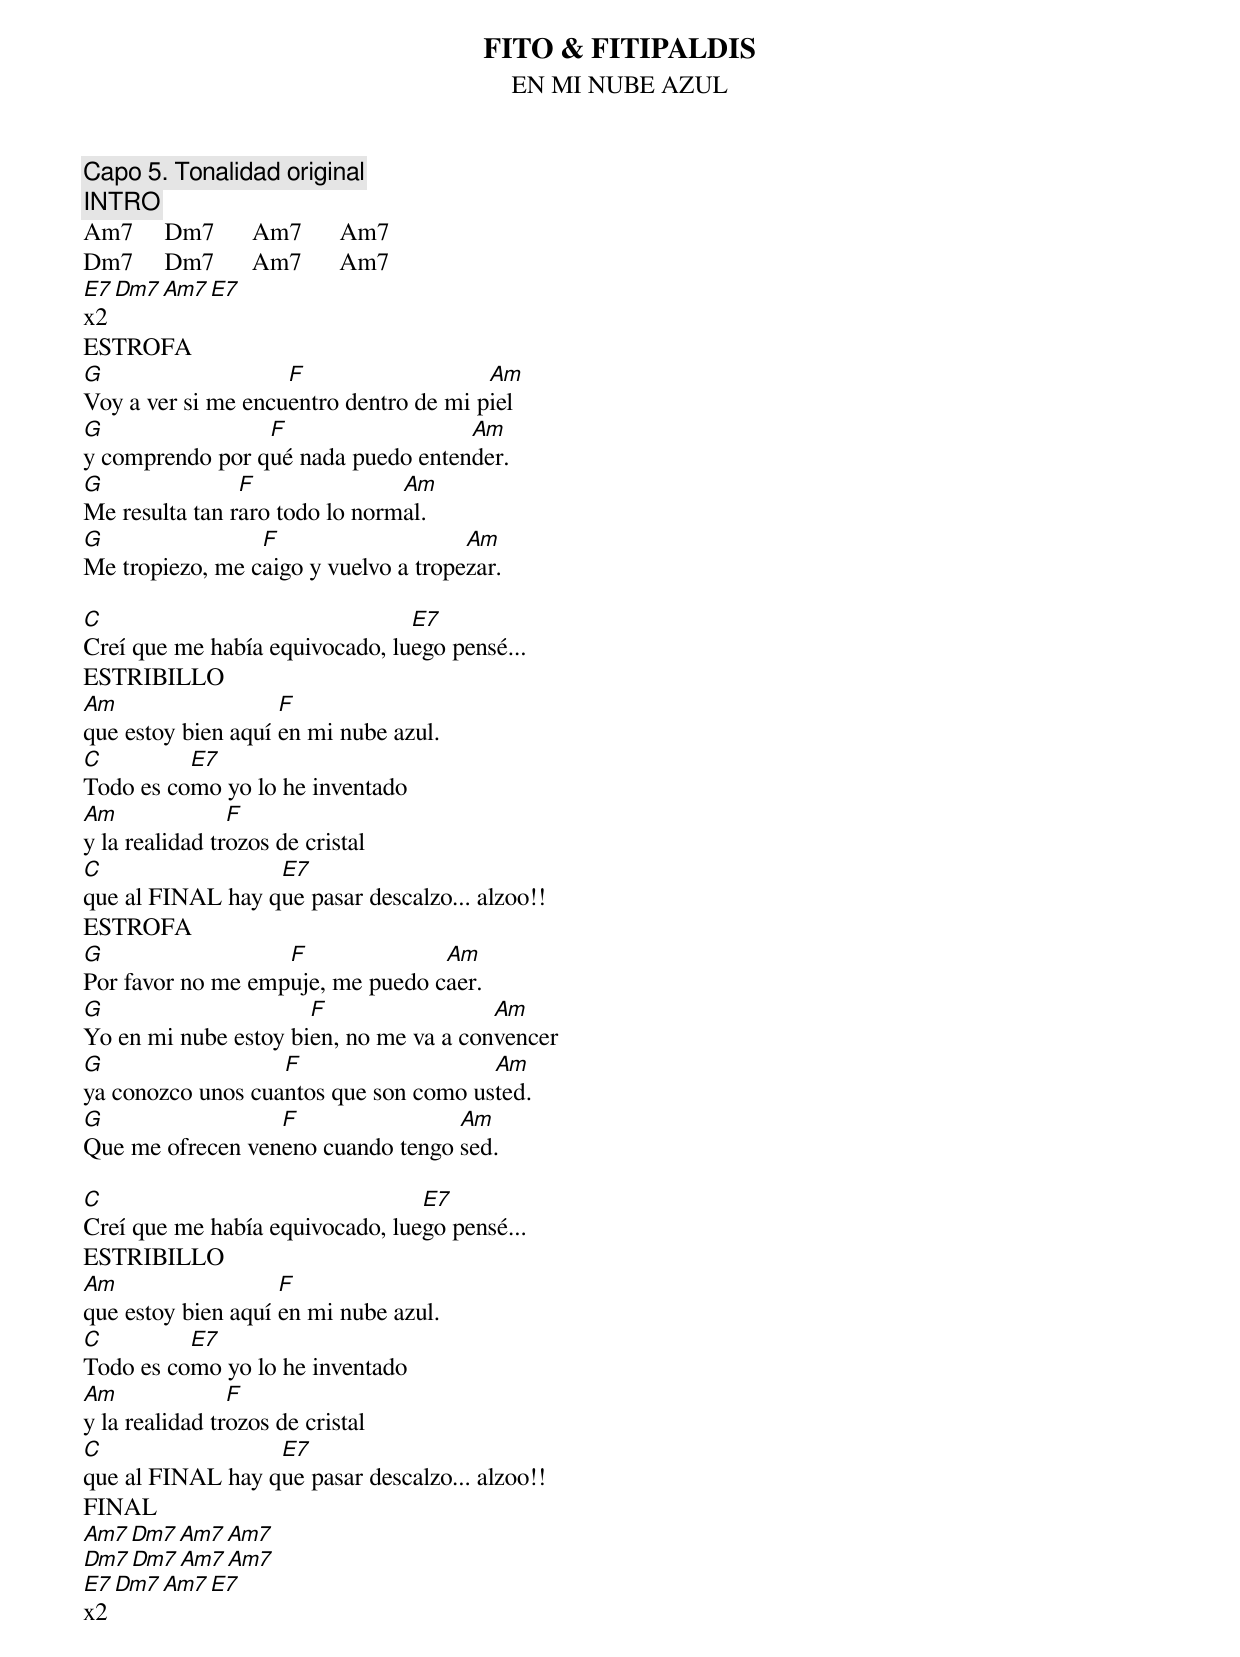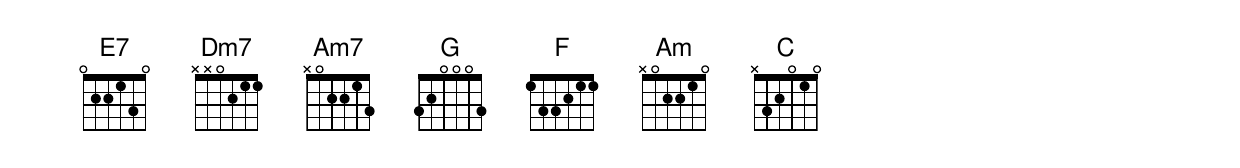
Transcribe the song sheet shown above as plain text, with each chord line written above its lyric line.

FITO & FITIPALDIS
EN MI NUBE AZUL
Capo 5. Tonalidad original
INTRO
Am7     Dm7      Am7      Am7
Dm7     Dm7      Am7      Am7
E7      Dm7      Am7      E7
x2
ESTROFA
G                   F                   Am
Voy a ver si me encuentro dentro de mi piel
G                F                  Am
y comprendo por qué nada puedo entender.
G               F               Am
Me resulta tan raro todo lo normal.
G                F                    Am
Me tropiezo, me caigo y vuelvo a tropezar.

C                               E7
Creí que me había equivocado, luego pensé...
ESTRIBILLO
Am                  F
que estoy bien aquí en mi nube azul.
C         E7
Todo es como yo lo he inventado
Am              F
y la realidad trozos de cristal
C                 E7
que al FINAL hay que pasar descalzo... alzoo!!
ESTROFA
G                  F              Am
Por favor no me empuje, me puedo caer.
G                     F                 Am
Yo en mi nube estoy bien, no me va a convencer
G                  F                   Am
ya conozco unos cuantos que son como usted.
G                 F                Am
Que me ofrecen veneno cuando tengo sed.

C                                E7
Creí que me había equivocado, luego pensé...
ESTRIBILLO
Am                  F
que estoy bien aquí en mi nube azul.
C         E7
Todo es como yo lo he inventado
Am              F
y la realidad trozos de cristal
C                 E7
que al FINAL hay que pasar descalzo... alzoo!!
FINAL
Am7     Dm7      Am7      Am7
Dm7     Dm7      Am7      Am7
E7      Dm7      Am7      E7
x2
